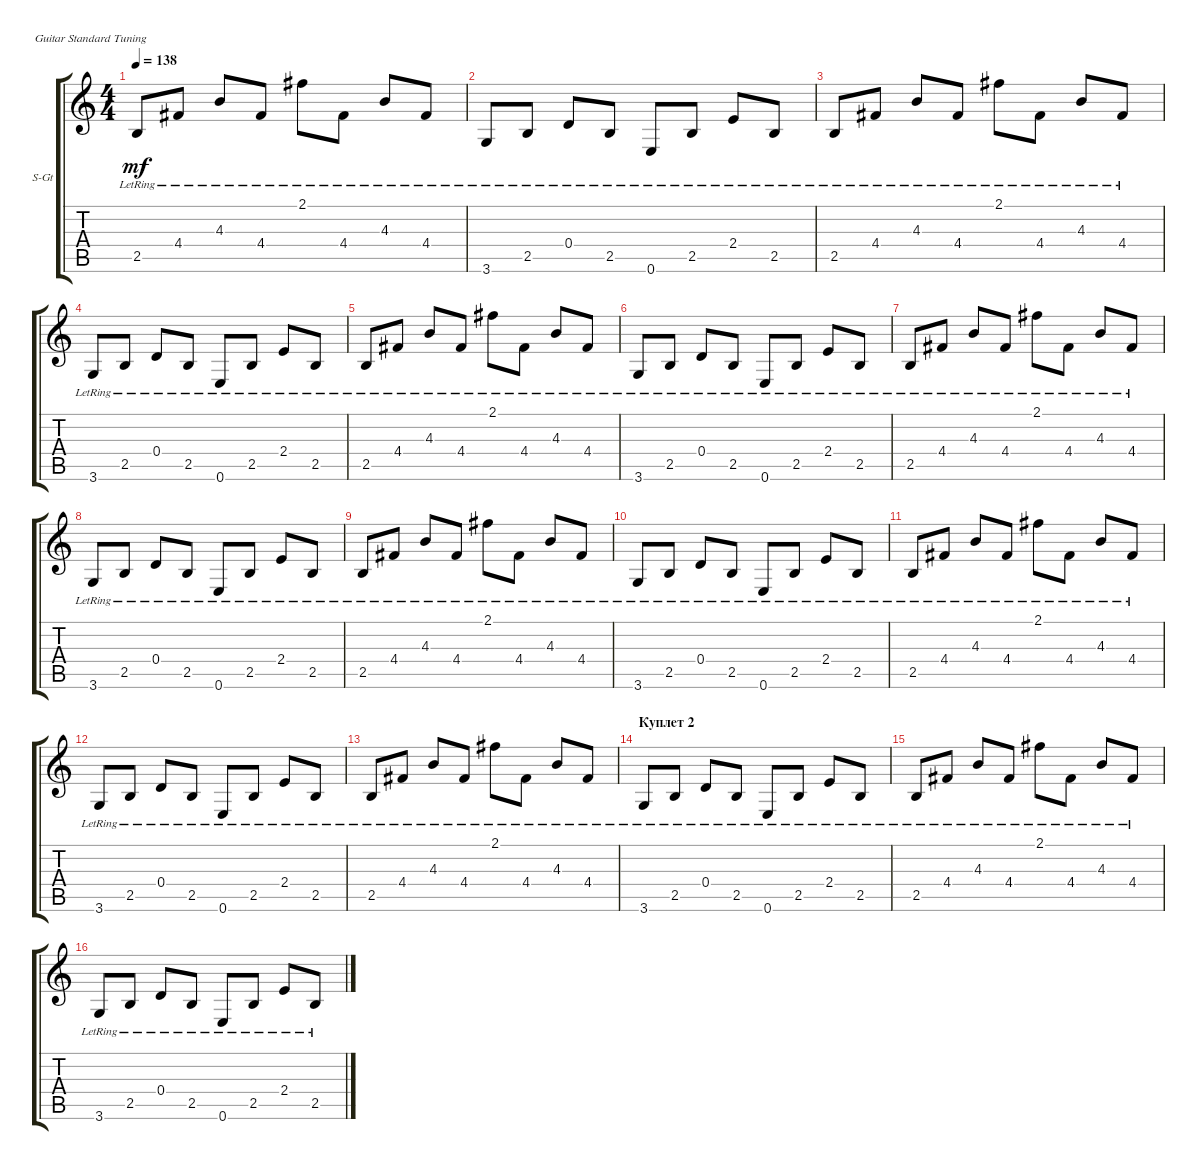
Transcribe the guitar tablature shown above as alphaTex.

\defaultSystemsLayout 4
\bracketExtendMode groupsimilarinstruments
\firstSystemTrackNameOrientation horizontal
\otherSystemsTrackNameOrientation horizontal
\track ("Steel Guitar" "S-Gt") {instrument acousticguitarsteel}
\staff {score tabs}
\tuning (E4 B3 G3 D3 A2 E2)
\ts (4 4)
\tempo 138
\clef g2
\ks c
2.5{lr}.8{dy mf} 4.4{lr}.8 4.3{lr}.8 4.4{lr}.8 2.1{lr}.8 4.4{lr}.8 4.3{lr}.8 4.4{lr}.8 |
3.6{lr}.8 2.5{lr}.8 0.4{lr}.8 2.5{lr}.8 0.6{lr}.8 2.5{lr}.8 2.4{lr}.8 2.5{lr}.8 |
2.5{lr}.8 4.4{lr}.8 4.3{lr}.8 4.4{lr}.8 2.1{lr}.8 4.4{lr}.8 4.3{lr}.8 4.4{lr}.8 |
3.6{lr}.8 2.5{lr}.8 0.4{lr}.8 2.5{lr}.8 0.6{lr}.8 2.5{lr}.8 2.4{lr}.8 2.5{lr}.8 |
2.5{lr}.8 4.4{lr}.8 4.3{lr}.8 4.4{lr}.8 2.1{lr}.8 4.4{lr}.8 4.3{lr}.8 4.4{lr}.8 |
3.6{lr}.8 2.5{lr}.8 0.4{lr}.8 2.5{lr}.8 0.6{lr}.8 2.5{lr}.8 2.4{lr}.8 2.5{lr}.8 |
2.5{lr}.8 4.4{lr}.8 4.3{lr}.8 4.4{lr}.8 2.1{lr}.8 4.4{lr}.8 4.3{lr}.8 4.4{lr}.8 |
3.6{lr}.8 2.5{lr}.8 0.4{lr}.8 2.5{lr}.8 0.6{lr}.8 2.5{lr}.8 2.4{lr}.8 2.5{lr}.8 |
2.5{lr}.8 4.4{lr}.8 4.3{lr}.8 4.4{lr}.8 2.1{lr}.8 4.4{lr}.8 4.3{lr}.8 4.4{lr}.8 |
3.6{lr}.8 2.5{lr}.8 0.4{lr}.8 2.5{lr}.8 0.6{lr}.8 2.5{lr}.8 2.4{lr}.8 2.5{lr}.8 |
2.5{lr}.8 4.4{lr}.8 4.3{lr}.8 4.4{lr}.8 2.1{lr}.8 4.4{lr}.8 4.3{lr}.8 4.4{lr}.8 |
3.6{lr}.8 2.5{lr}.8 0.4{lr}.8 2.5{lr}.8 0.6{lr}.8 2.5{lr}.8 2.4{lr}.8 2.5{lr}.8 |
2.5{lr}.8 4.4{lr}.8 4.3{lr}.8 4.4{lr}.8 2.1{lr}.8 4.4{lr}.8 4.3{lr}.8 4.4{lr}.8 |
\section ("" "Куплет 2")
3.6{lr}.8 2.5{lr}.8 0.4{lr}.8 2.5{lr}.8 0.6{lr}.8 2.5{lr}.8 2.4{lr}.8 2.5{lr}.8 |
2.5{lr}.8 4.4{lr}.8 4.3{lr}.8 4.4{lr}.8 2.1{lr}.8 4.4{lr}.8 4.3{lr}.8 4.4{lr}.8 |
3.6{lr}.8 2.5{lr}.8 0.4{lr}.8 2.5{lr}.8 0.6{lr}.8 2.5{lr}.8 2.4{lr}.8 2.5{lr}.8
